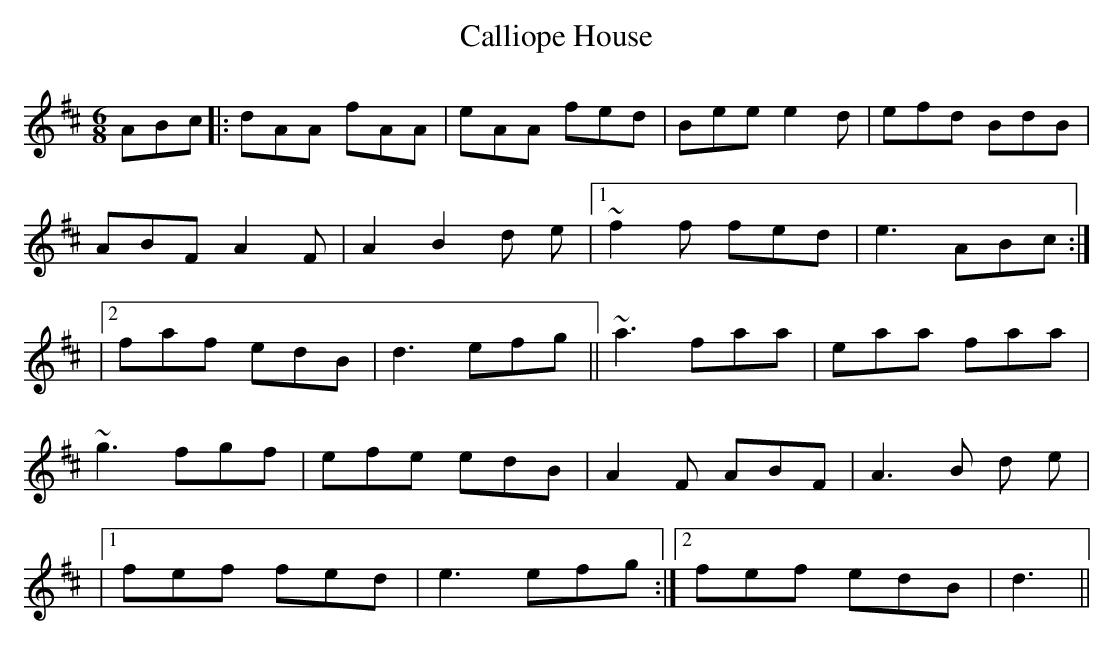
X:1
T:Calliope House
M:6/8
K:D
ABc |: dAA fAA| eAA fed| Bee e2 d| efd BdB|
ABF A2 F| A2 B2 d e|1 ~f2 f fed | e3 ABc :|
|2 faf edB | d3 efg || ~a3 faa| eaa faa|
~g3 fgf| efe edB|A2 F ABF| A3 B d e |
|1 fef fed|e3 efg :|2 fef edB| d3 ||
